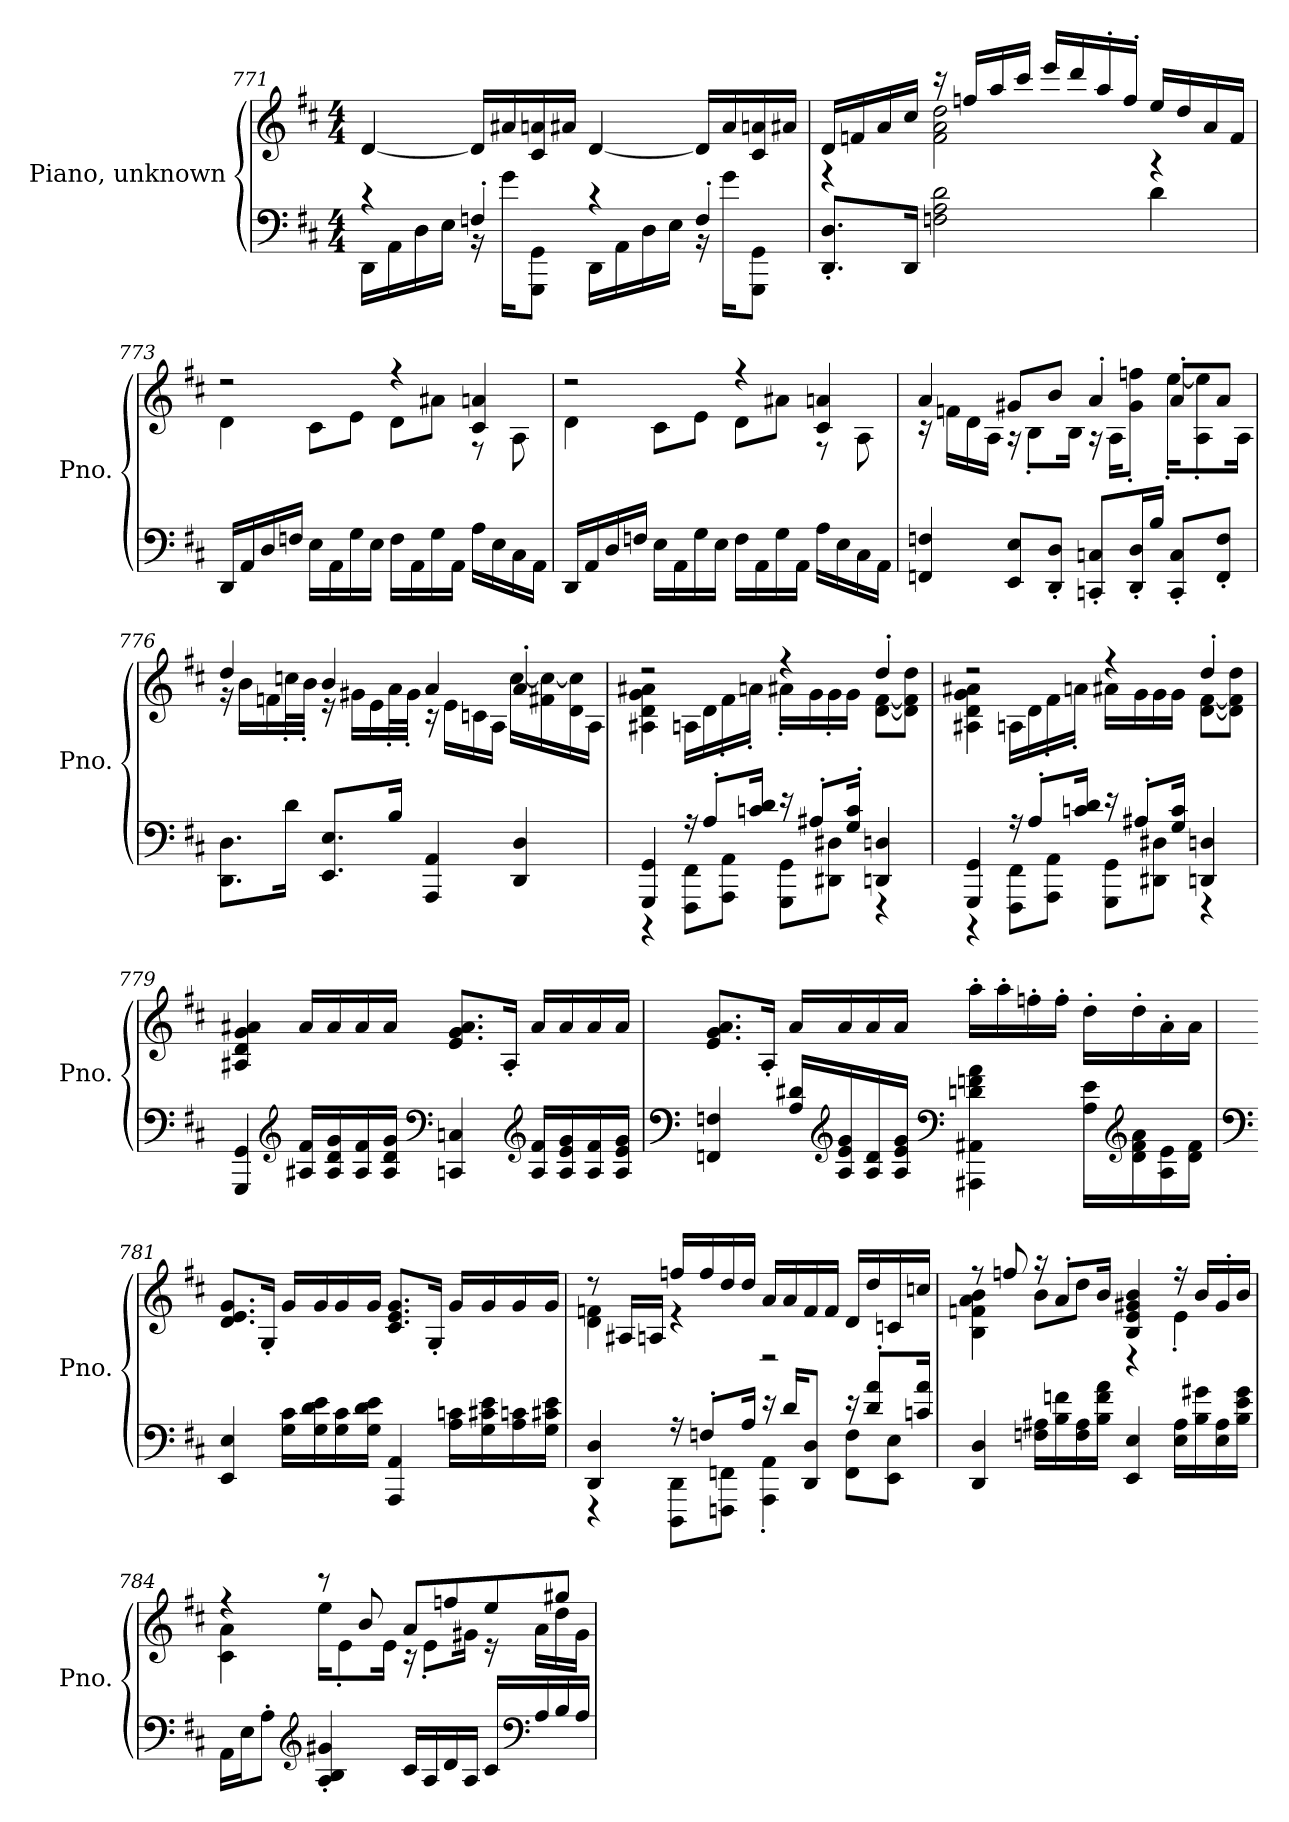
**kern	**kern
*part1	*part1
*staff2	*staff1
*I"Piano, unknown	*
*I'Pno.	*
*clefF4	*clefG2
*k[f#c#]	*k[f#c#]
*M4/4	*M4/4
=771	=771
*^	*
4r	16DD\LL	[4d/
.	16AA\	.
.	16D\	.
.	16E\JJ	.
4Fn'/	16r	16d/LL]
.	16g\KL	16a#X/
.	8GGG\ 8GG\J	16c#/ 16an/
.	.	16a#X/JJ
4r	16DD\LL	[4d/
.	16AA\	.
.	16D\	.
.	16E\JJ	.
4F'/	16r	16d/LL]
.	16g\KL	16a#/
.	8GGG\ 8GG\J	16c#/ 16an/
.	.	16a#X/JJ
*v	*v	*
!!LO:LB:g=z
=772	=772
*	*^
8.DD/' 8.D/'L	16d/LL	4r
.	16fn/	.
.	16a/	.
16DD/Jk	16cc#/JJ	.
2Fn\ 2A\ 2d\	16r	2f\ 2a\ 2dd\
.	16ffn/LL	.
.	16aa/	.
.	16ccc#/JJ	.
.	16eee/LL	.
.	16ddd/	.
.	16aa'/	.
.	16ff'/JJ	.
4d\	16ee/LL	4r
.	16dd/	.
.	16a/	.
.	16f/JJ	.
=773	=773	=773
16DD/LL	2r	4d\
16AA/	.	.
16D/	.	.
16Fn/JJ	.	.
16E\LL	.	8c#\L
16AA\	.	.
16G\	.	8e\J
16E\JJ	.	.
16F\LL	4r	8d\L
16AA\	.	.
16G\	.	8a#X\J
16AA\JJ	.	.
16A\LL	4c#/ 4an/	8r
16E\	.	.
16C#\	.	8A\
16AA\JJ	.	.
!!LO:LB:g=z	!!
=774	=774	=774
16DD/LL	2r	4d\
16AA/	.	.
16D/	.	.
16Fn/JJ	.	.
16E\LL	.	8c#\L
16AA\	.	.
16G\	.	8e\J
16E\JJ	.	.
16F\LL	4r	8d\L
16AA\	.	.
16G\	.	8a#X\J
16AA\JJ	.	.
16A\LL	4c#/ 4an/	8r
16E\	.	.
16C#\	.	8A\
16AA\JJ	.	.
=775	=775	=775
4FFn/ 4Fn/	4a/	16r
.	.	16fn\LL
.	.	16d\
.	.	16A\JJ
8EE/ 8E/L	8g#X/L	16r
.	.	8B'\L
8DD/' 8D/'J	8b/J	.
.	.	16B\Jk
8CCn/' 8Cn/'L	4a'/	16r
.	.	16A\KL
16DD/' 16D/'L	.	8g#\' 8ffn\'J
16B/JJ	.	.
8CC/' 8C/'L	8a'/L	[16ee'\KL
.	.	8A\' 8ee\]'
8FF/' 8F/'J	8a/J	.
.	.	16A\Jk
!!LO:PB:g=z	!!
=776	=776	=776
8.DD\ 8.D\L	4dd/	16r
.	.	16b\LL
.	.	16fn\
16d\Jk	.	32ccn'\L
.	.	32b'\JJJ
8.EE/ 8.E/L	4b/	16r
.	.	16g#X\LL
.	.	16e\
16B/Jk	.	32a'\L
.	.	32g#'\JJJ
4AAA/ 4AA/	4a/	16r
.	.	16e\LL
.	.	16cn\
.	.	16A\JJ
4DD/ 4D/	4a'/	[16cc\LL
.	.	16f#X\ 16cc\_
.	.	16d\ 16cc\]
.	.	16A\JJ
=777	=777	=777
*^	*	*
4GGG/ 4GG/	4r	2r	4A#X\ 4d\ 4g\ 4a#X\
16r	8FFF#\ 8FF#\L	.	16An\LL
8A'/L	.	.	16d\
.	8AAA\ 8AA\J	.	16f#'\
16cn/ 16d/Jk	.	.	16an'\JJ
16r	8GGG\ 8GG\L	4r	16a#X'\LL
8A#X'/L	.	.	16g\
.	8DD#X\ 8D#X\J	.	16g'\
16G/' 16c/'Jk	.	.	16g\JJ
4DDn/ 4Dn/	4r	4dd'/	[8d\ [8f#\L
.	.	.	8d\] 8f#\] 8dd\J
!!LO:LB:g=z	!!
=778	=778	=778	=778
4GGG/ 4GG/	4r	2r	4A#X\ 4d\ 4g\ 4a#X\
16r	8FFF#\ 8FF#\L	.	16An\LL
8A'/L	.	.	16d\
.	8AAA\ 8AA\J	.	16f#'\
16cn/ 16d/Jk	.	.	16an'\JJ
16r	8GGG\ 8GG\L	4r	16a#X\LL
8A#X'/L	.	.	16g\
.	8DD#X\ 8D#X\J	.	16g\
16G/ 16c/Jk	.	.	16g\JJ
4DDn/ 4Dn/	4r	4dd'/	[8d\ [8f#\L
.	.	.	8d\] 8f#\] 8dd\J
*v	*v	*	*
*	*v	*v
=779	=779
4GGG/ 4GG/	4A#X/ 4d/ 4g/ 4a#X/
*clefG2	*
16A#X/ 16f#/LL	16a#/LL
16A#/ 16d/ 16g/	16a#/
16A#/ 16f#/	16a#/
16A#/ 16d/ 16g/JJ	16a#/JJ
*clefF4	*
4CCn/ 4Cn/	8.e/ 8.g/ 8.a#/L
.	16A#'/Jk
*clefG2	*
16A#/ 16f#/LL	16a#/LL
16A#/ 16e/ 16g/	16a#/
16A#/ 16f#/	16a#/
16A#/ 16e/ 16g/JJ	16a#/JJ
!!LO:LB:g=z
=780	=780
*clefF4	*
4FFn/ 4Fn/	8.e/ 8.g/ 8.a/L
.	16A'/Jk
16A/ 16d#X/LL	16a/LL
*clefG2	*
16A/ 16e/ 16g/	16a/
16A/ 16d#/	16a/
16A/ 16e/ 16g/JJ	16a/JJ
*clefF4	*
4AAA#X\ 4AA#X\ 4dn\ 4fn\ 4a\	16aa'\LL
.	16aa'\
.	16ffn'\
.	16ff'\JJ
16A\ 16e\LL	16dd'\LL
*clefG2	*
16d\ 16f\ 16a\	16dd'\
16A\ 16e\	16a'\
16d\ 16f\JJ	16a\JJ
=781	=781
*clefF4	*
4EE/ 4E/	8.d/ 8.e/ 8.g/L
.	16G'/Jk
16G\ 16c#\LL	16g/LL
16G\ 16d\ 16e\	16g/
16G\ 16c#\	16g/
16G\ 16d\ 16e\JJ	16g/JJ
4AAA/ 4AA/	8.c#/ 8.e/ 8.g/L
.	16G'/Jk
16A\ 16cn\LL	16g/LL
16G\ 16c#X\ 16e\	16g/
16A\ 16cn\	16g/
16G\ 16c#X\ 16e\JJ	16g/JJ
!!LO:LB:g=z
=782	=782
*^	*^
4DD/ 4D/	4r	8r	4d\ 4fn\
.	.	16A#X/LL	.
.	.	16An/JJ	.
16r	8DDD\ 8DD\L	16ffn/LL	4r
8Fn'/L	.	16ff/	.
.	8FFFn\ 8FFn\J	16dd/	.
16A/Jk	.	16dd/JJ	.
16r	4AAA\' 4AA\'	16a/LL	2r
16d/KL	.	16a/	.
8DD/ 8D/J	.	16f/	.
.	.	16f/JJ	.
16r	8FF\ 8F\L	16d/LL	.
8d/' 8a/'L	.	16dd/	.
.	8EE\ 8E\J	16cn/	.
16cn/ 16a/Jk	.	16ccn/JJ	.
*v	*v	*	*
=783	=783	=783
4DD/ 4D/	8r	4B\ 4fn\ 4a\ 4b\
.	8ffn/	.
16Fn\ 16A#X\LL	16r	8b\L
16B\ 16fn\	8a'/L	.
16F\ 16A#\	.	8dd\J
16B\ 16f\ 16a\JJ	16b/Jk	.
4EE/ 4E/	4B/ 4e/ 4g#X/ 4b/	4r
16E\ 16A#\LL	16r	4e'\
16B\ 16g#X\	16b/LL	.
16E\ 16A#\	16g#'/	.
16B\ 16e\ 16g#\JJ	16b/JJ	.
!!LO:LB:g=z	!!
=784	=784	=784
16AA\LL	4r	4c#\ 4a\
16E\J	.	.
8A'\J	.	.
*clefG2	*	*
4A/' 4B/' 4g#X/'	8r	16ee\KL
.	.	8e'\
.	8b/	.
.	.	16e\Jk
16c#/LL	8a/L	16r
16A/	.	8e'\L
16d/	8ffn/	.
16A/JJ	.	16g#X\Jk
16c#/LL	8ee/	16r
*clefF4	*	*
16A/	.	16a\LL
16B/	8gg#X/J	16dd\
16A/JJ	.	16g#\JJ
*	*v	*v
=	=
*-	*-
